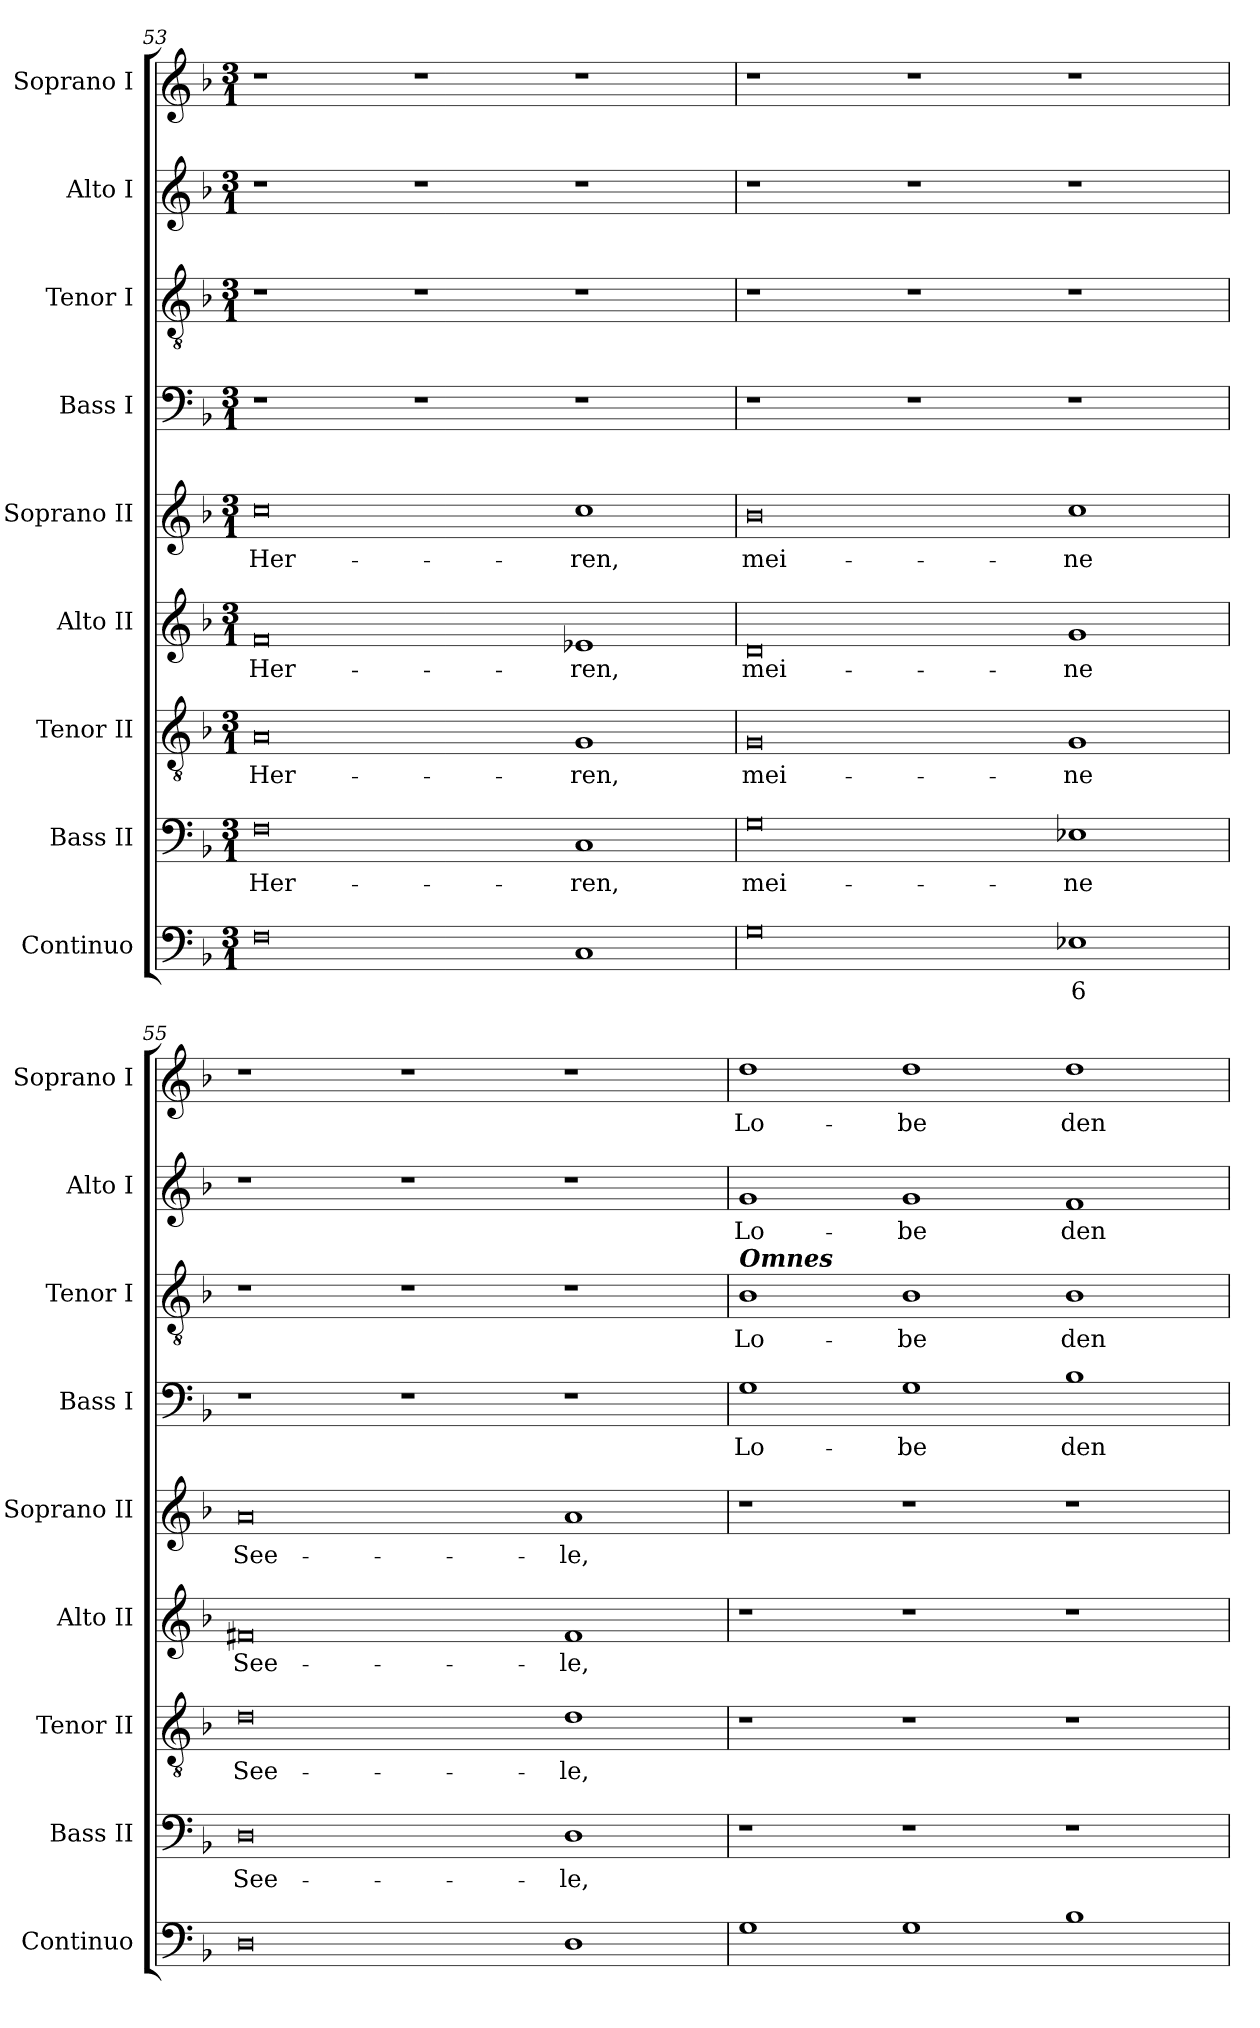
**kern	**text	**kern	**text	**kern	**text	**kern	**text	**kern	**text	**kern	**text	**kern	**text	**kern	**text	**kern	**text
*part9	*part9	*part8	*part8	*part7	*part7	*part6	*part6	*part5	*part5	*part4	*part4	*part3	*part3	*part2	*part2	*part1	*part1
*staff9	*staff9	*staff8	*staff8	*staff7	*staff7	*staff6	*staff6	*staff5	*staff5	*staff4	*staff4	*staff3	*staff3	*staff2	*staff2	*staff1	*staff1
*I"Continuo	*	*I"Bass II	*	*I"Tenor II	*	*I"Alto II	*	*I"Soprano II	*	*I"Bass I	*	*I"Tenor I	*	*I"Alto I	*	*I"Soprano I	*
*I'Continuo	*	*I'Bass II	*	*I'Tenor II	*	*I'Alto II	*	*I'Soprano II	*	*I'Bass I	*	*I'Tenor I	*	*I'Alto I	*	*I'Soprano I	*
*clefF4	*	*clefF4	*	*clefGv2	*	*clefG2	*	*clefG2	*	*clefF4	*	*clefGv2	*	*clefG2	*	*clefG2	*
*k[b-]	*	*k[b-]	*	*k[b-]	*	*k[b-]	*	*k[b-]	*	*k[b-]	*	*k[b-]	*	*k[b-]	*	*k[b-]	*
*F:	*	*F:	*	*F:	*	*F:	*	*F:	*	*F:	*	*F:	*	*F:	*	*F:	*
*M3/1	*	*M3/1	*	*M3/1	*	*M3/1	*	*M3/1	*	*M3/1	*	*M3/1	*	*M3/1	*	*M3/1	*
=53	=53	=53	=53	=53	=53	=53	=53	=53	=53	=53	=53	=53	=53	=53	=53	=53	=53
!	!	!	!LO:LY:b	!	!LO:LY:b	!	!LO:LY:b	!	!LO:LY:b	!	!	!	!	!	!	!	!
0F	.	0F	Her-	0A	Her-	0f	Her-	0cc	Her-	1r	.	1r	.	1r	.	1r	.
.	.	.	.	.	.	.	.	.	.	1r	.	1r	.	1r	.	1r	.
!	!	!	!LO:LY:b	!	!LO:LY:b	!	!LO:LY:b	!	!LO:LY:b	!	!	!	!	!	!	!	!
1C	.	1C	-ren,	1G	-ren,	1e-X	-ren,	1cc	-ren,	1r	.	1r	.	1r	.	1r	.
=54	=54	=54	=54	=54	=54	=54	=54	=54	=54	=54	=54	=54	=54	=54	=54	=54	=54
!	!	!	!LO:LY:b	!	!LO:LY:b	!	!LO:LY:b	!	!LO:LY:b	!	!	!	!	!	!	!	!
0G	.	0G	mei-	0G	mei-	0d	mei-	0b-	mei-	1r	.	1r	.	1r	.	1r	.
.	.	.	.	.	.	.	.	.	.	1r	.	1r	.	1r	.	1r	.
!	!LO:LY:b	!	!LO:LY:b	!	!LO:LY:b	!	!LO:LY:b	!	!LO:LY:b	!	!	!	!	!	!	!	!
1E-X	6	1E-X	-ne	1G	-ne	1g	-ne	1cc	-ne	1r	.	1r	.	1r	.	1r	.
=55	=55	=55	=55	=55	=55	=55	=55	=55	=55	=55	=55	=55	=55	=55	=55	=55	=55
!	!	!	!LO:LY:b	!	!LO:LY:b	!	!LO:LY:b	!	!LO:LY:b	!	!	!	!	!	!	!	!
0D	.	0D	See-	0d	See-	0f#X	See-	0a	See-	1r	.	1r	.	1r	.	1r	.
.	.	.	.	.	.	.	.	.	.	1r	.	1r	.	1r	.	1r	.
!	!	!	!LO:LY:b	!	!LO:LY:b	!	!LO:LY:b	!	!LO:LY:b	!	!	!	!	!	!	!	!
1D	.	1D	-le,	1d	-le,	1f#	-le,	1a	-le,	1r	.	1r	.	1r	.	1r	.
=56	=56	=56	=56	=56	=56	=56	=56	=56	=56	=56	=56	=56	=56	=56	=56	=56	=56
!	!	!	!	!	!	!	!	!	!	!	!	!LO:TX:a:Bi:t=Omnes	!	!	!	!	!
!	!	!	!	!	!	!	!	!	!	!	!LO:LY:b	!	!LO:LY:b	!	!LO:LY:b	!	!LO:LY:b
1G	.	1r	.	1r	.	1r	.	1r	.	1G	Lo-	1B-	Lo-	1g	Lo-	1dd	Lo-
!	!	!	!	!	!	!	!	!	!	!	!LO:LY:b	!	!LO:LY:b	!	!LO:LY:b	!	!LO:LY:b
1G	.	1r	.	1r	.	1r	.	1r	.	1G	-be	1B-	-be	1g	-be	1dd	-be
!	!	!	!	!	!	!	!	!	!	!	!LO:LY:b	!	!LO:LY:b	!	!LO:LY:b	!	!LO:LY:b
1B-	.	1r	.	1r	.	1r	.	1r	.	1B-	den	1B-	den	1f	den	1dd	den
=	=	=	=	=	=	=	=	=	=	=	=	=	=	=	=	=	=
*-	*-	*-	*-	*-	*-	*-	*-	*-	*-	*-	*-	*-	*-	*-	*-	*-	*-
